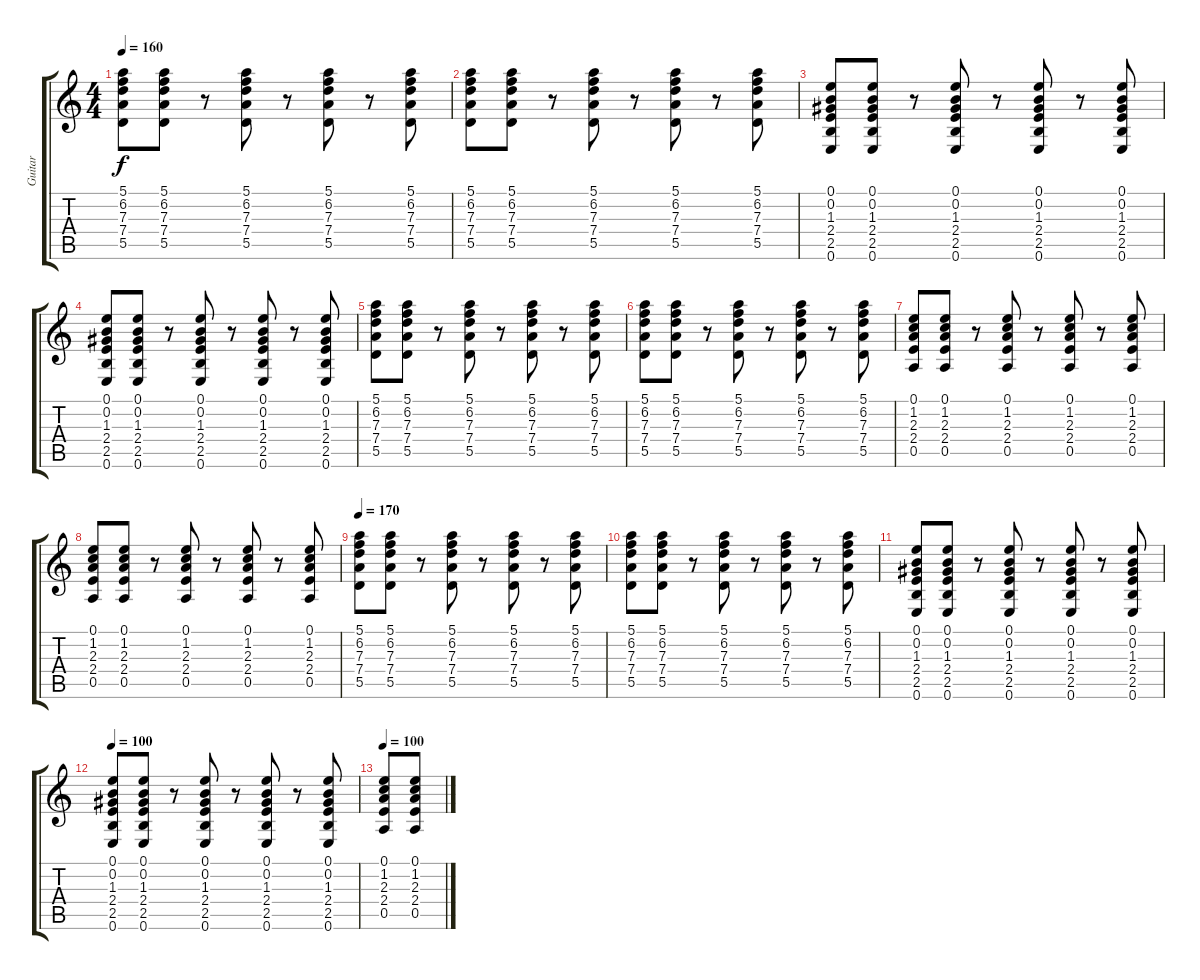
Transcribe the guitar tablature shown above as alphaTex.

\track ("Guitar" "Guitar") {instrument acousticguitarsteel}
\staff {score tabs}
\tuning (E4 B3 G3 D3 A2 E2) {hide}
\ts (4 4)
\tempo 160
\clef g2
\ks c
(5.1 6.2 7.3 7.4 5.5).8{dy f} (5.1 6.2 7.3 7.4 5.5).8 r.8 (5.1 6.2 7.3 7.4 5.5).8 r.8 (5.1 6.2 7.3 7.4 5.5).8 r.8 (5.1 6.2 7.3 7.4 5.5).8 |
(5.1 6.2 7.3 7.4 5.5).8 (5.1 6.2 7.3 7.4 5.5).8 r.8 (5.1 6.2 7.3 7.4 5.5).8 r.8 (5.1 6.2 7.3 7.4 5.5).8 r.8 (5.1 6.2 7.3 7.4 5.5).8 |
(0.1 0.2 1.3 2.4 2.5 0.6).8 (0.1 0.2 1.3 2.4 2.5 0.6).8 r.8 (0.1 0.2 1.3 2.4 2.5 0.6).8 r.8 (0.1 0.2 1.3 2.4 2.5 0.6).8 r.8 (0.1 0.2 1.3 2.4 2.5 0.6).8 |
(0.1 0.2 1.3 2.4 2.5 0.6).8 (0.1 0.2 1.3 2.4 2.5 0.6).8 r.8 (0.1 0.2 1.3 2.4 2.5 0.6).8 r.8 (0.1 0.2 1.3 2.4 2.5 0.6).8 r.8 (0.1 0.2 1.3 2.4 2.5 0.6).8 |
(5.1 6.2 7.3 7.4 5.5).8 (5.1 6.2 7.3 7.4 5.5).8 r.8 (5.1 6.2 7.3 7.4 5.5).8 r.8 (5.1 6.2 7.3 7.4 5.5).8 r.8 (5.1 6.2 7.3 7.4 5.5).8 |
(5.1 6.2 7.3 7.4 5.5).8 (5.1 6.2 7.3 7.4 5.5).8 r.8 (5.1 6.2 7.3 7.4 5.5).8 r.8 (5.1 6.2 7.3 7.4 5.5).8 r.8 (5.1 6.2 7.3 7.4 5.5).8 |
(0.1 1.2 2.3 2.4 0.5).8 (0.1 1.2 2.3 2.4 0.5).8 r.8 (0.1 1.2 2.3 2.4 0.5).8 r.8 (0.1 1.2 2.3 2.4 0.5).8 r.8 (0.1 1.2 2.3 2.4 0.5).8 |
(0.1 1.2 2.3 2.4 0.5).8 (0.1 1.2 2.3 2.4 0.5).8 r.8 (0.1 1.2 2.3 2.4 0.5).8 r.8 (0.1 1.2 2.3 2.4 0.5).8 r.8 (0.1 1.2 2.3 2.4 0.5).8 |
\tempo 170
(5.1 6.2 7.3 7.4 5.5).8 (5.1 6.2 7.3 7.4 5.5).8 r.8 (5.1 6.2 7.3 7.4 5.5).8 r.8 (5.1 6.2 7.3 7.4 5.5).8 r.8 (5.1 6.2 7.3 7.4 5.5).8 |
(5.1 6.2 7.3 7.4 5.5).8 (5.1 6.2 7.3 7.4 5.5).8 r.8 (5.1 6.2 7.3 7.4 5.5).8 r.8 (5.1 6.2 7.3 7.4 5.5).8 r.8 (5.1 6.2 7.3 7.4 5.5).8 |
(0.1 0.2 1.3 2.4 2.5 0.6).8 (0.1 0.2 1.3 2.4 2.5 0.6).8 r.8 (0.1 0.2 1.3 2.4 2.5 0.6).8 r.8 (0.1 0.2 1.3 2.4 2.5 0.6).8 r.8 (0.1 0.2 1.3 2.4 2.5 0.6).8 |
\tempo 100
(0.1 0.2 1.3 2.4 2.5 0.6).8 (0.1 0.2 1.3 2.4 2.5 0.6).8 r.8 (0.1 0.2 1.3 2.4 2.5 0.6).8 r.8 (0.1 0.2 1.3 2.4 2.5 0.6).8 r.8 (0.1 0.2 1.3 2.4 2.5 0.6).8 |
\tempo 100
(0.1 1.2 2.3 2.4 0.5).8 (0.1 1.2 2.3 2.4 0.5).8
